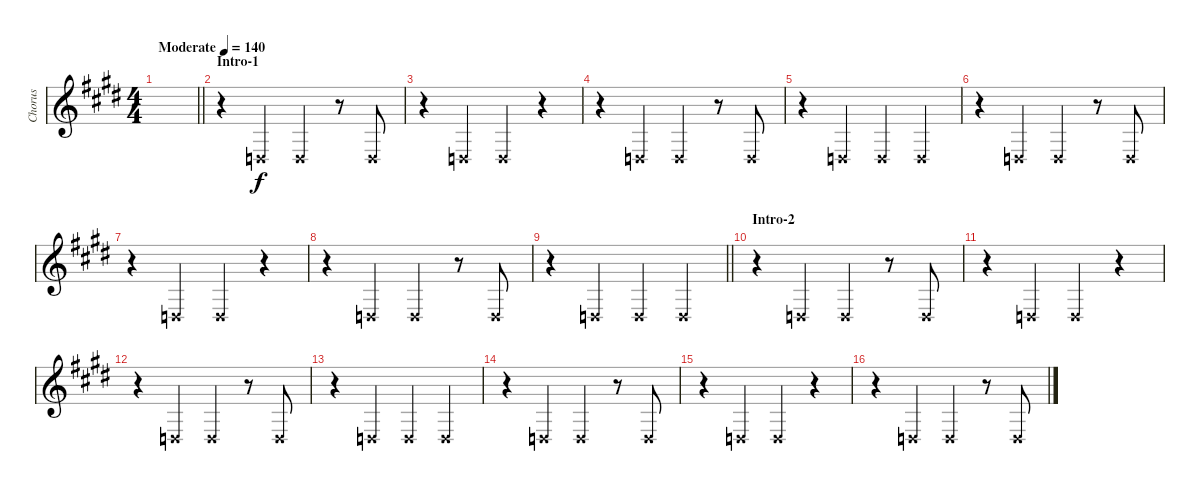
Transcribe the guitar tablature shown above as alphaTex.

\track ("Chorus" "Chorus") {instrument violin}
\staff {score}
\tuning (E4 B3 G3 D3 A2 E2) {hide}
\ts (4 4)
\tempo (140 "Moderate")
\clef g2
\barLineRight lightlight
\ks e
|
\section ("" "Intro-1")
r.4 0.4{x}.4 0.4{x}.4 r.8 0.4{x}.8 |
r.4 0.4{x}.4 0.4{x}.4 r.4 |
r.4 0.4{x}.4 0.4{x}.4 r.8 0.4{x}.8 |
r.4 0.4{x}.4 0.4{x}.4 0.4{x}.4 |
r.4 0.4{x}.4 0.4{x}.4 r.8 0.4{x}.8 |
r.4 0.4{x}.4 0.4{x}.4 r.4 |
r.4 0.4{x}.4 0.4{x}.4 r.8 0.4{x}.8 |
\barLineRight lightlight
r.4 0.4{x}.4 0.4{x}.4 0.4{x}.4 |
\section ("" "Intro-2")
r.4 0.4{x}.4 0.4{x}.4 r.8 0.4{x}.8 |
r.4 0.4{x}.4 0.4{x}.4 r.4 |
r.4 0.4{x}.4 0.4{x}.4 r.8 0.4{x}.8 |
r.4 0.4{x}.4 0.4{x}.4 0.4{x}.4 |
r.4 0.4{x}.4 0.4{x}.4 r.8 0.4{x}.8 |
r.4 0.4{x}.4 0.4{x}.4 r.4 |
r.4 0.4{x}.4 0.4{x}.4 r.8 0.4{x}.8
